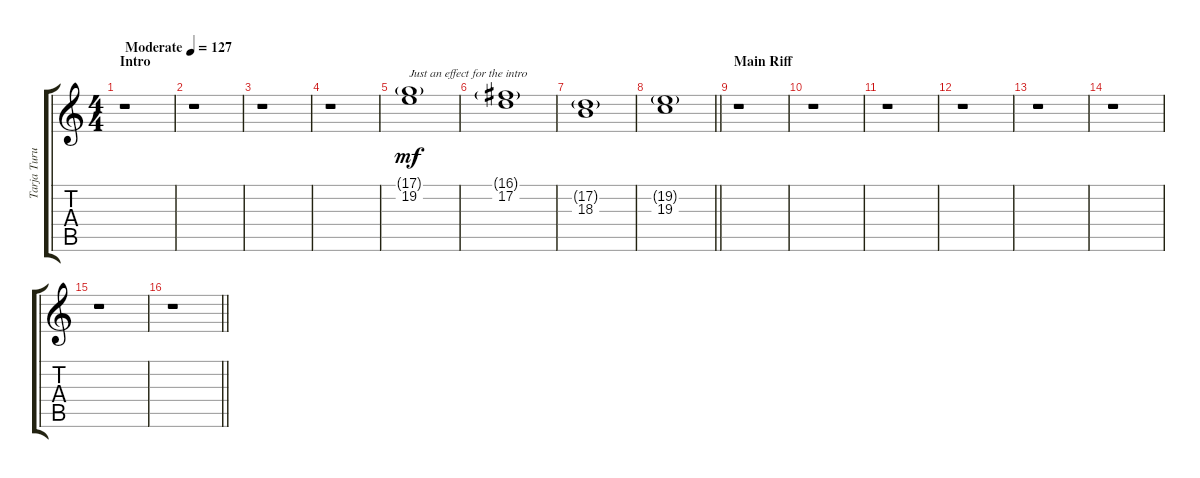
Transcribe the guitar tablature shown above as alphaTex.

\track ("Tarja Turunen" "Tarja Turu") {instrument choiraahs}
\staff {score tabs}
\tuning (D4 A3 F3 C3 G2 D2) {hide}
\ts (4 4)
\section ("" "Intro")
\tempo (127 "Moderate")
\clef g2
\ks c
r.1{dy mf instrument choiraahs} |
r.1 |
r.1 |
r.1 |
(17.1{g} 19.2).1{txt "Just an effect for the intro" instrument pad2warm} |
(16.1{g} 17.2).1 |
(17.2{g} 18.3).1 |
\barLineRight lightlight
(19.2{g} 19.3).1 |
\section ("" "Main Riff")
r.1 |
r.1 |
r.1 |
r.1 |
r.1 |
r.1 |
r.1 |
\barLineRight lightlight
r.1
